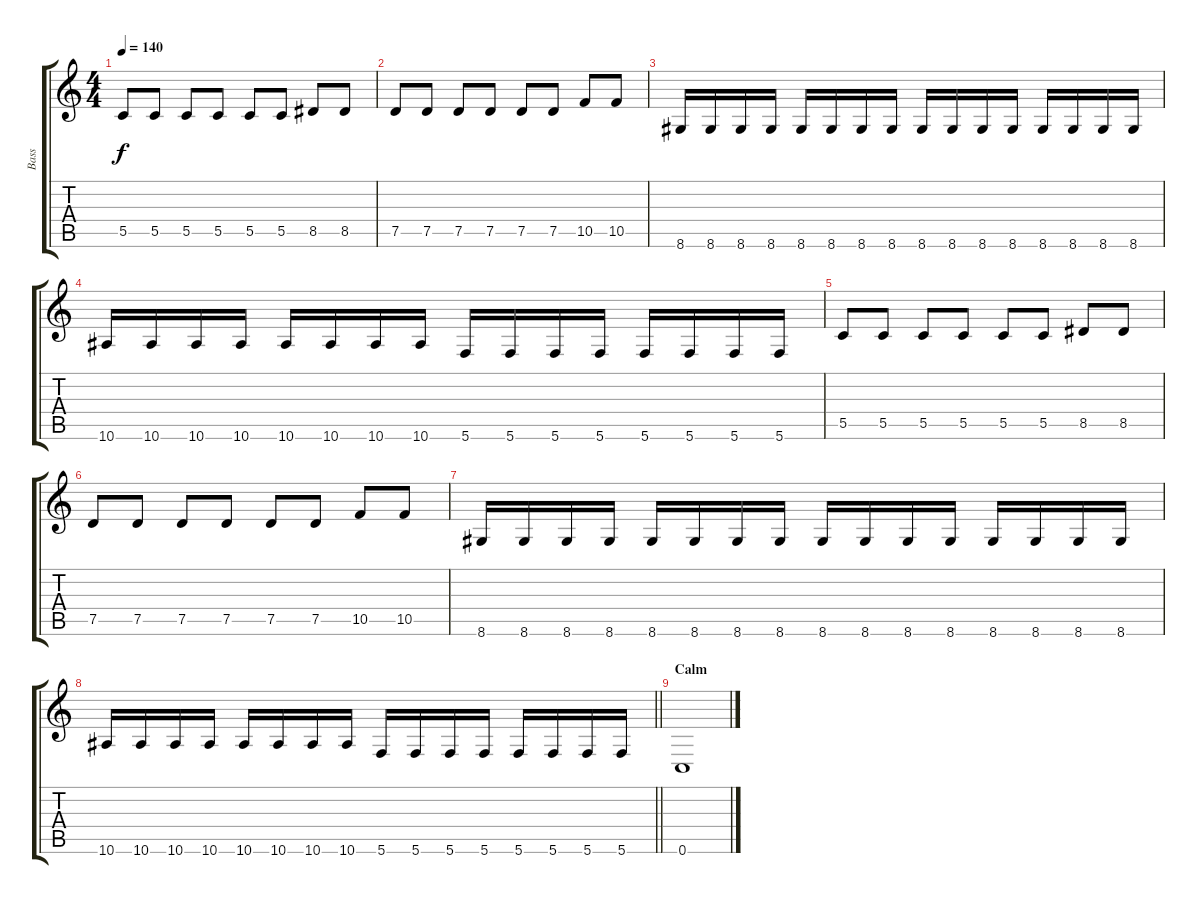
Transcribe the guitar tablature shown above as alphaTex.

\track ("Bass" "Bass") {instrument acousticbass}
\staff {score tabs}
\tuning (D4 A3 F3 C3 G2 C2) {hide}
\ts (4 4)
\tempo 140
\clef g2
\ks c
5.5.8{dy f} 5.5.8 5.5.8 5.5.8 5.5.8 5.5.8 8.5.8 8.5.8 |
7.5.8 7.5.8 7.5.8 7.5.8 7.5.8 7.5.8 10.5.8 10.5.8 |
8.6.16 8.6.16 8.6.16 8.6.16 8.6.16 8.6.16 8.6.16 8.6.16 8.6.16 8.6.16 8.6.16 8.6.16 8.6.16 8.6.16 8.6.16 8.6.16 |
10.6.16 10.6.16 10.6.16 10.6.16 10.6.16 10.6.16 10.6.16 10.6.16 5.6.16 5.6.16 5.6.16 5.6.16 5.6.16 5.6.16 5.6.16 5.6.16 |
5.5.8 5.5.8 5.5.8 5.5.8 5.5.8 5.5.8 8.5.8 8.5.8 |
7.5.8 7.5.8 7.5.8 7.5.8 7.5.8 7.5.8 10.5.8 10.5.8 |
8.6.16 8.6.16 8.6.16 8.6.16 8.6.16 8.6.16 8.6.16 8.6.16 8.6.16 8.6.16 8.6.16 8.6.16 8.6.16 8.6.16 8.6.16 8.6.16 |
\barLineRight lightlight
10.6.16 10.6.16 10.6.16 10.6.16 10.6.16 10.6.16 10.6.16 10.6.16 5.6.16 5.6.16 5.6.16 5.6.16 5.6.16 5.6.16 5.6.16 5.6.16 |
\section ("" "Calm")
0.6.1
